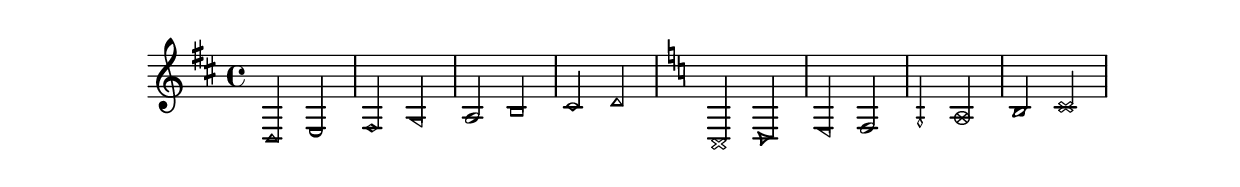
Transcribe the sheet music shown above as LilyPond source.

%% Do not edit this file; it is auto-generated from LSR http://lsr.dsi.unimi.it
%% This file is in the public domain.
\version "2.11.38"

\header {
  lsrtags = "pitches, editorial-and-educational-use"

  texidoc = "
The @code{shapeNoteStyles} property can be used to define various note
head styles for each step of the scale (as set by the key signature or
the \"tonic\" property). This property requires a set of symbols, which
can be purely arbitrary (geometrical expressions such as
@code{triangle}, @code{cross}, and @code{xcircle} are allowed) or based
on old American engraving tradition (some latin note names are also
allowed).

That said, to imitate old American song books, there are several
predefined note head styles available through shortcut commands such as
@code{\\aikenHeads} or @code{\\sacredHarpHeads}.

This example shows different ways to obtain shape note heads, and
demonstrates the ability to transpose a melody without losing the
correspondence between harmonic functions and note head styles. 

"
  doctitle = "Applying note head styles depending on the step of the scale"
} % begin verbatim
fragment = {
  \key c \major
  c2 d e f g a b c
}

\score {
  \new Staff {
    \transpose c d 
    \relative {
      \set shapeNoteStyles = ##(do re mi fa #f la ti)
      \fragment
    }
    
    \relative {
      \set shapeNoteStyles  = ##(cross triangle fa #f mensural xcircle diamond)
      \fragment
    }
  }
}

